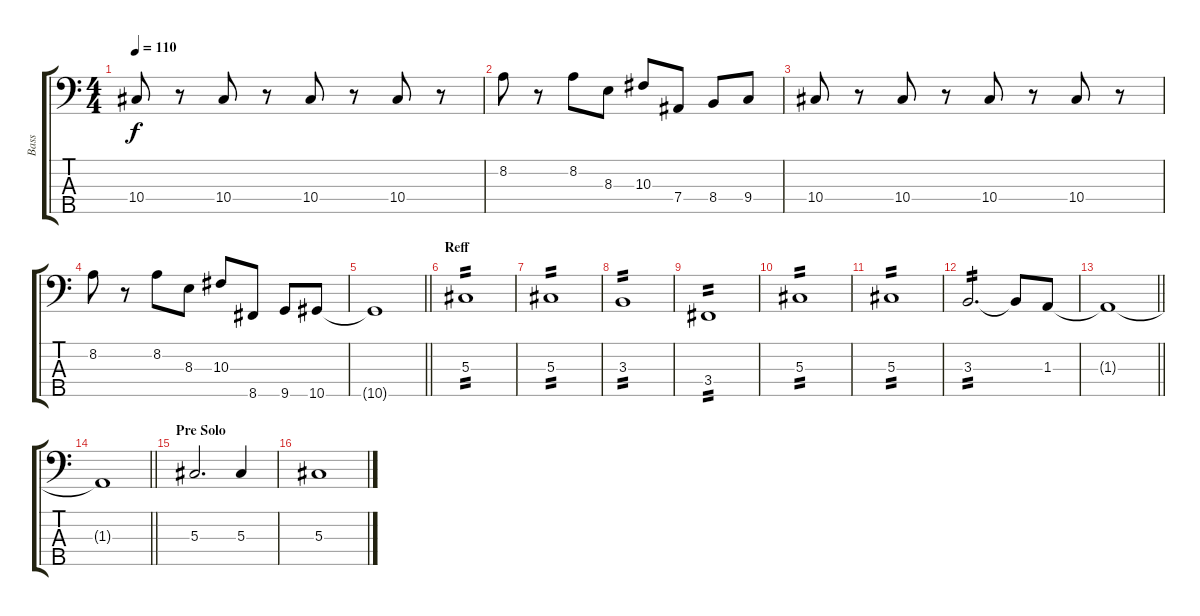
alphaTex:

\track ("Bass" "Bass") {instrument electricbassfinger}
\staff {score tabs}
\tuning (Gb2 Db2 Ab1 Eb1 Bb0) {hide}
\ts (4 4)
\tempo 110
\clef f4
\ks c
10.4.8{dy f} r.8 10.4.8 r.8 10.4.8 r.8 10.4.8 r.8 |
8.2.8 r.8 8.2.8 8.3.8 10.3.8 7.4.8 8.4.8 9.4.8 |
10.4.8 r.8 10.4.8 r.8 10.4.8 r.8 10.4.8 r.8 |
8.2.8 r.8 8.2.8 8.3.8 10.3.8 8.5.8 9.5.8 10.5.8 |
\barLineRight lightlight
10.5{t}.1 |
\section ("" "Reff")
5.3.1{tp 2} |
5.3.1{tp 2} |
3.3.1{tp 2} |
3.4.1{tp 2} |
5.3.1{tp 2} |
5.3.1{tp 2} |
3.3.2{d tp 2} 3.3{t}.8 1.3.8 |
\barLineRight lightlight
1.3{t}.1 |
\barLineRight lightlight
1.3{t}.1 |
\section ("" "Pre Solo")
5.3.2{d} 5.3.4 |
5.3.1
